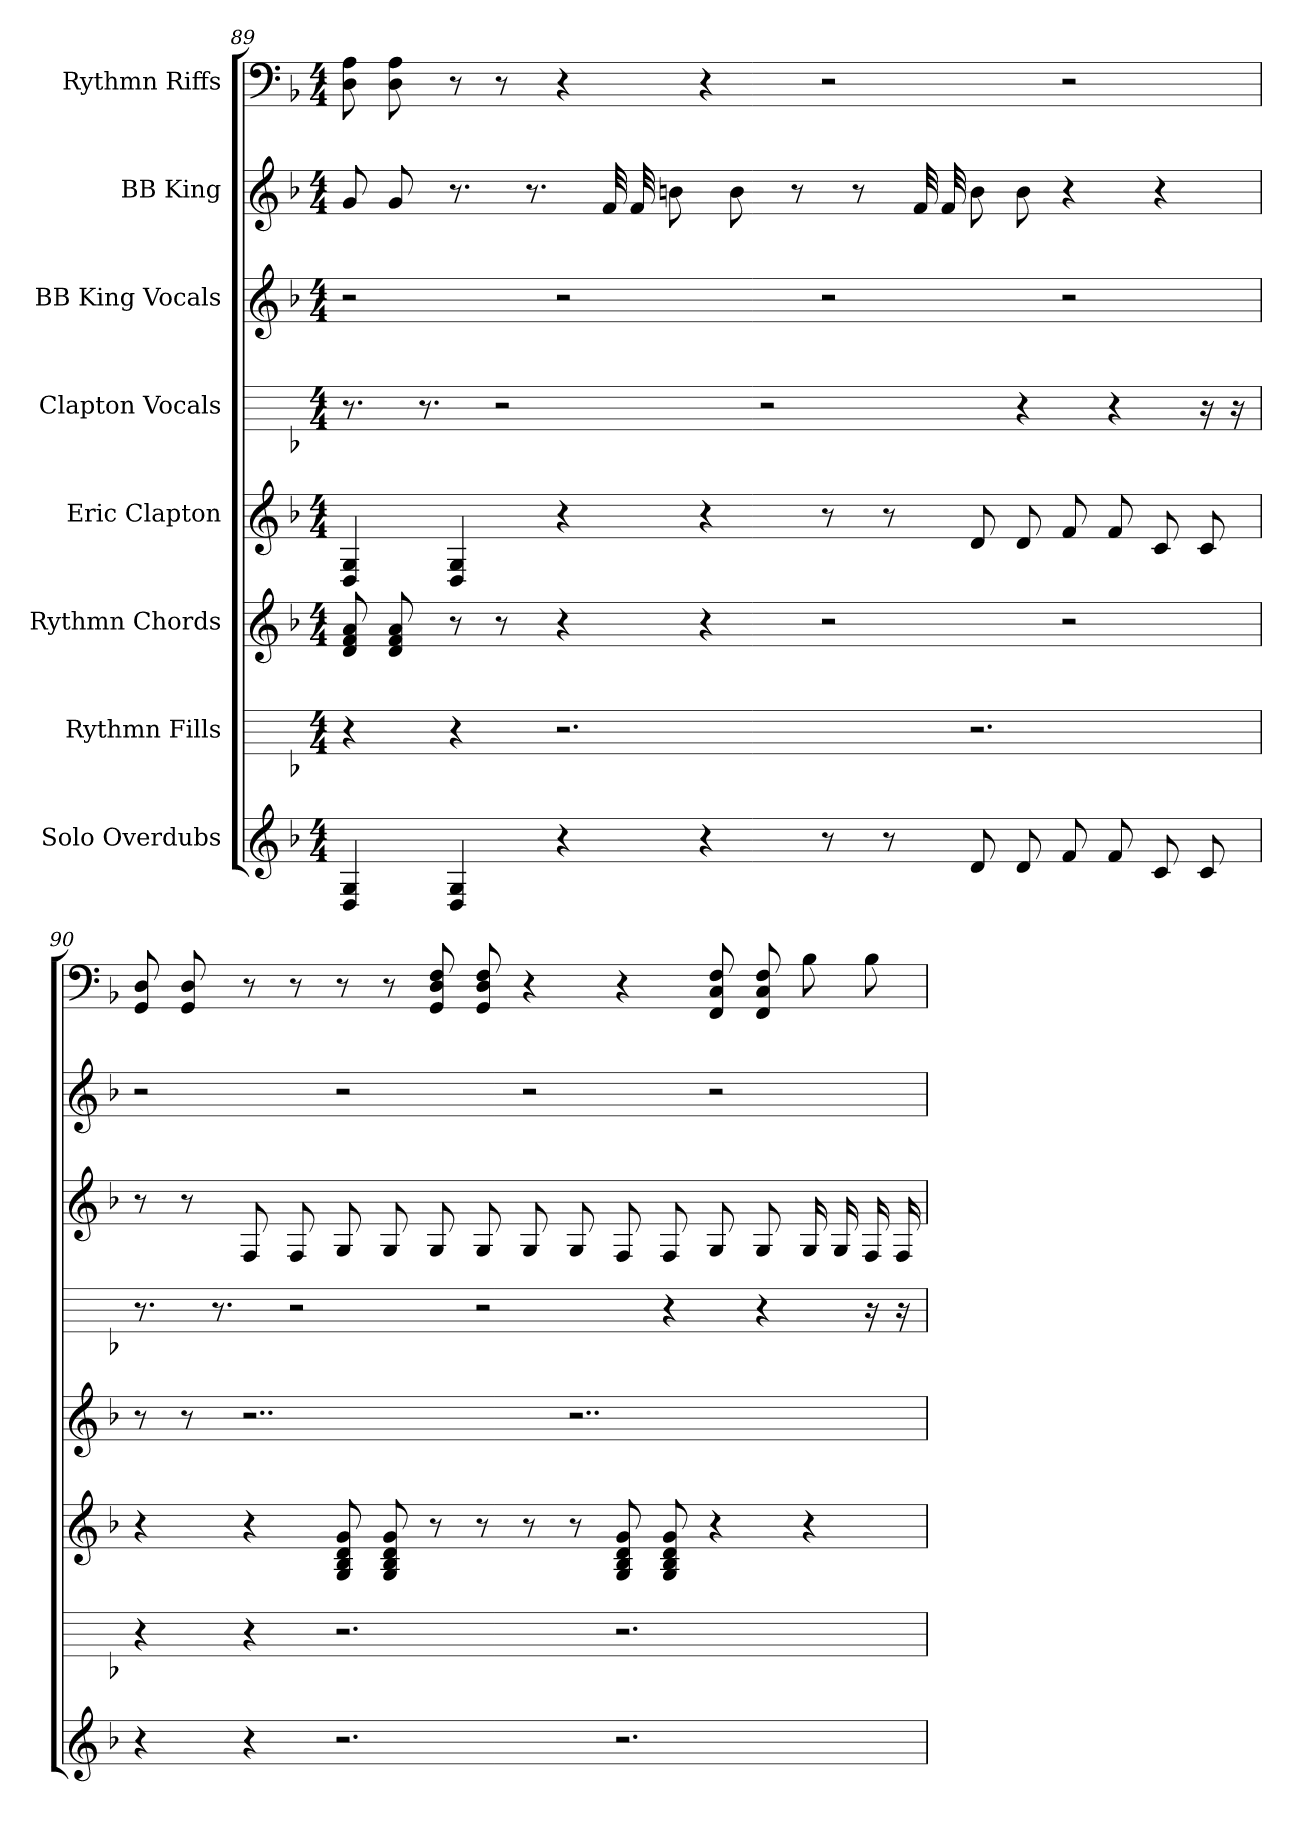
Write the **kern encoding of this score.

**kern	**kern	**kern	**kern	**kern	**kern	**kern	**kern
*part8	*part7	*part6	*part5	*part4	*part3	*part2	*part1
*staff8	*staff7	*staff6	*staff5	*staff4	*staff3	*staff2	*staff1
*I"Solo Overdubs	*I"Rythmn Fills	*I"Rythmn Chords	*I"Eric Clapton	*I"Clapton Vocals	*I"BB King Vocals	*I"BB King	*I"Rythmn Riffs
*	*	*	*	*	*	*	*
*k[b-]	*k[b-]	*k[b-]	*k[b-]	*k[b-]	*k[b-]	*k[b-]	*k[b-]
*M4/4	*M4/4	*M4/4	*M4/4	*M4/4	*M4/4	*M4/4	*M4/4
=89	=89	=89	=89	=89	=89	=89	=89
4G 4D	4r	8a 8f 8d	4G 4D	8.r	2r	8g	8A 8D
.	.	8a 8f 8d	.	.	.	8g	8A 8D
.	.	.	.	8.r	.	.	.
4G 4D	4r	8r	4G 4D	.	.	8.r	8r
.	.	8r	.	2r	.	.	8r
.	.	.	.	.	.	8.r	.
4r	2.r	4r	4r	.	2r	.	4r
.	.	.	.	.	.	32f	.
.	.	.	.	.	.	32f	.
.	.	.	.	.	.	8b	.
4r	.	4r	4r	.	.	.	4r
.	.	.	.	.	.	8b	.
.	.	.	.	2r	.	.	.
.	.	.	.	.	.	8r	.
8r	.	2r	8r	.	2r	.	2r
.	.	.	.	.	.	8r	.
8r	.	.	8r	.	.	.	.
.	.	.	.	.	.	32f	.
.	.	.	.	.	.	32f	.
8d	2.r	.	8d	.	.	8b	.
8d	.	.	8d	4r	.	8b	.
8f	.	2r	8f	.	2r	4r	2r
8f	.	.	8f	4r	.	.	.
8c	.	.	8c	.	.	4r	.
8c	.	.	8c	16r	.	.	.
.	.	.	.	16r	.	.	.
=90	=90	=90	=90	=90	=90	=90	=90
4r	4r	4r	8r	8.r	8r	2r	8D 8GG
.	.	.	8r	.	8r	.	8D 8GG
.	.	.	.	8.r	.	.	.
4r	4r	4r	2..r	.	8F	.	8r
.	.	.	.	2r	8F	.	8r
2.r	2.r	8g 8d 8B- 8G	.	.	8G	2r	8r
.	.	8g 8d 8B- 8G	.	.	8G	.	8r
.	.	8r	.	.	8G	.	8F 8D 8GG
.	.	8r	.	2r	8G	.	8F 8D 8GG
.	.	8r	.	.	8G	2r	4r
.	.	8r	2..r	.	8G	.	.
2.r	2.r	8g 8d 8B- 8G	.	.	8F	.	4r
.	.	8g 8d 8B- 8G	.	4r	8F	.	.
.	.	4r	.	.	8G	2r	8F 8C 8FF
.	.	.	.	4r	8G	.	8F 8C 8FF
.	.	4r	.	.	16G	.	8B-
.	.	.	.	.	16G	.	.
.	.	.	.	16r	16F	.	8B-
.	.	.	.	16r	16F	.	.
=	=	=	=	=	=	=	=
*-	*-	*-	*-	*-	*-	*-	*-
